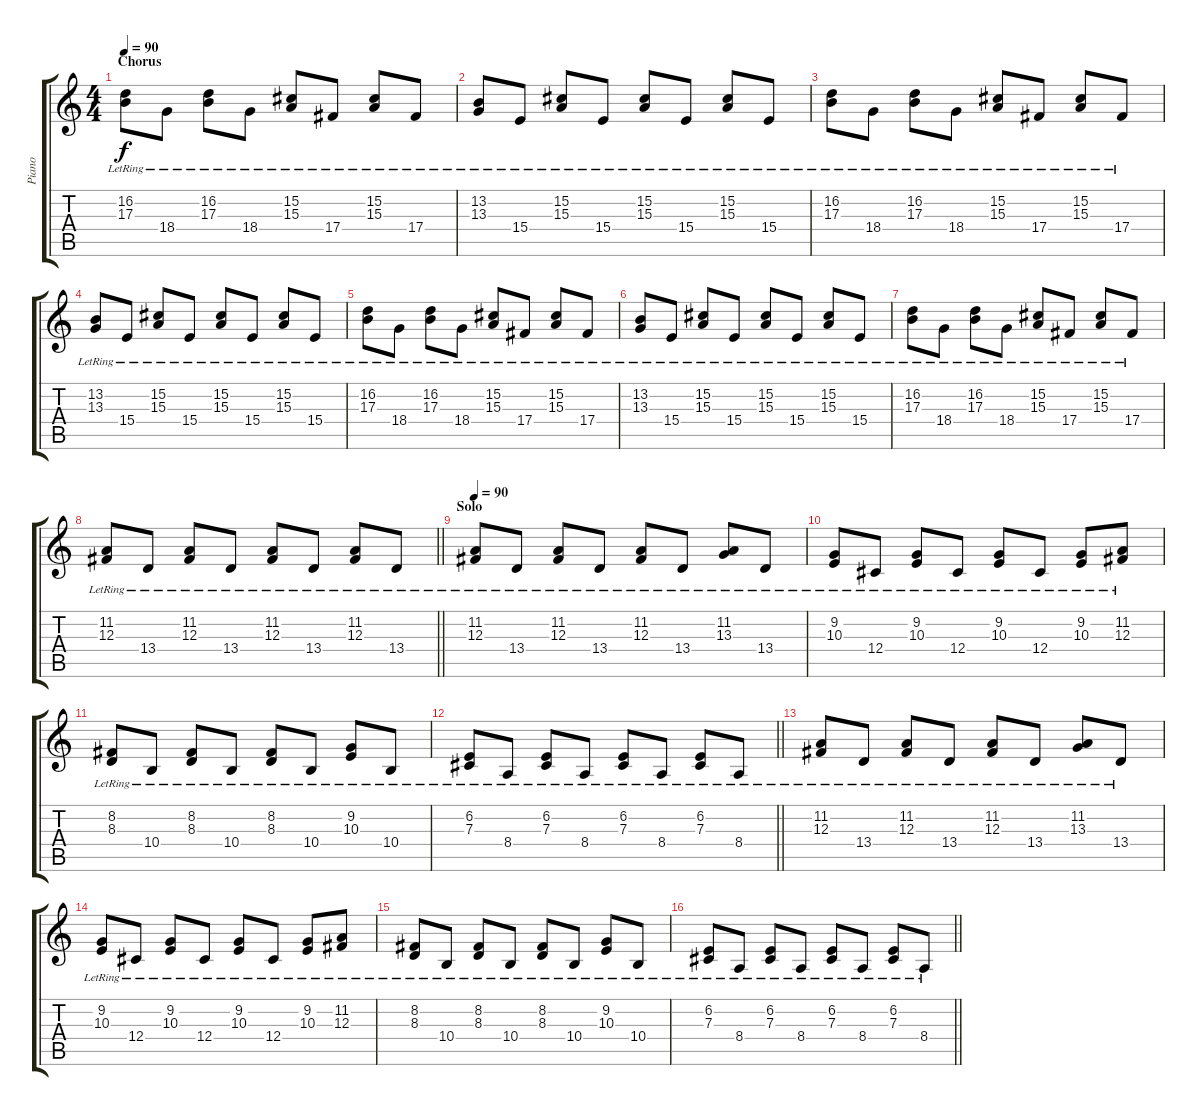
\track ("Piano" "Piano") {instrument acousticgrandpiano}
\staff {score tabs}
\tuning (Eb4 Bb3 Gb3 Db3 Ab2 Eb2) {hide}
\ts (4 4)
\section ("" "Chorus")
\tempo 90
\clef g2
\ks c
(16.2{lr} 17.3{lr}).8{dy f} 18.4{lr}.8 (16.2{lr} 17.3{lr}).8 18.4{lr}.8 (15.2{lr} 15.3{lr}).8 17.4{lr}.8 (15.2{lr} 15.3{lr}).8 17.4{lr}.8 |
(13.2{lr} 13.3{lr}).8 15.4{lr}.8 (15.2{lr} 15.3{lr}).8 15.4{lr}.8 (15.2{lr} 15.3{lr}).8 15.4{lr}.8 (15.2{lr} 15.3{lr}).8 15.4{lr}.8 |
(16.2{lr} 17.3{lr}).8 18.4{lr}.8 (16.2{lr} 17.3{lr}).8 18.4{lr}.8 (15.2{lr} 15.3{lr}).8 17.4{lr}.8 (15.2{lr} 15.3{lr}).8 17.4{lr}.8 |
(13.2{lr} 13.3{lr}).8 15.4{lr}.8 (15.2{lr} 15.3{lr}).8 15.4{lr}.8 (15.2{lr} 15.3{lr}).8 15.4{lr}.8 (15.2{lr} 15.3{lr}).8 15.4{lr}.8 |
(16.2{lr} 17.3{lr}).8 18.4{lr}.8 (16.2{lr} 17.3{lr}).8 18.4{lr}.8 (15.2{lr} 15.3{lr}).8 17.4{lr}.8 (15.2{lr} 15.3{lr}).8 17.4{lr}.8 |
(13.2{lr} 13.3{lr}).8 15.4{lr}.8 (15.2{lr} 15.3{lr}).8 15.4{lr}.8 (15.2{lr} 15.3{lr}).8 15.4{lr}.8 (15.2{lr} 15.3{lr}).8 15.4{lr}.8 |
(16.2{lr} 17.3{lr}).8 18.4{lr}.8 (16.2{lr} 17.3{lr}).8 18.4{lr}.8 (15.2{lr} 15.3{lr}).8 17.4{lr}.8 (15.2{lr} 15.3{lr}).8 17.4{lr}.8 |
\barLineRight lightlight
(11.2{lr} 12.3{lr}).8 13.4{lr}.8 (11.2{lr} 12.3{lr}).8 13.4{lr}.8 (11.2{lr} 12.3{lr}).8 13.4{lr}.8 (11.2{lr} 12.3{lr}).8 13.4{lr}.8 |
\section ("" "Solo")
\tempo 90
(11.2{lr} 12.3{lr}).8 13.4{lr}.8 (11.2{lr} 12.3{lr}).8 13.4{lr}.8 (11.2{lr} 12.3{lr}).8 13.4{lr}.8 (11.2{lr} 13.3{lr}).8 13.4{lr}.8 |
(9.2{lr} 10.3{lr}).8 12.4{lr}.8 (9.2{lr} 10.3{lr}).8 12.4{lr}.8 (9.2{lr} 10.3{lr}).8 12.4{lr}.8 (9.2{lr} 10.3{lr}).8 (11.2{lr} 12.3{lr}).8 |
(8.2{lr} 8.3{lr}).8 10.4{lr}.8 (8.2{lr} 8.3{lr}).8 10.4{lr}.8 (8.2{lr} 8.3{lr}).8 10.4{lr}.8 (9.2{lr} 10.3{lr}).8 10.4{lr}.8 |
\barLineRight lightlight
(6.2{lr} 7.3{lr}).8 8.4{lr}.8 (6.2{lr} 7.3{lr}).8 8.4{lr}.8 (6.2{lr} 7.3{lr}).8 8.4{lr}.8 (6.2{lr} 7.3{lr}).8 8.4{lr}.8 |
(11.2{lr} 12.3{lr}).8 13.4{lr}.8 (11.2{lr} 12.3{lr}).8 13.4{lr}.8 (11.2{lr} 12.3{lr}).8 13.4{lr}.8 (11.2{lr} 13.3{lr}).8 13.4{lr}.8 |
(9.2{lr} 10.3{lr}).8 12.4{lr}.8 (9.2{lr} 10.3{lr}).8 12.4{lr}.8 (9.2{lr} 10.3{lr}).8 12.4{lr}.8 (9.2{lr} 10.3{lr}).8 (11.2{lr} 12.3{lr}).8 |
(8.2{lr} 8.3{lr}).8 10.4{lr}.8 (8.2{lr} 8.3{lr}).8 10.4{lr}.8 (8.2{lr} 8.3{lr}).8 10.4{lr}.8 (9.2{lr} 10.3{lr}).8 10.4{lr}.8 |
\barLineRight lightlight
(6.2{lr} 7.3{lr}).8 8.4{lr}.8 (6.2{lr} 7.3{lr}).8 8.4{lr}.8 (6.2{lr} 7.3{lr}).8 8.4{lr}.8 (6.2{lr} 7.3{lr}).8 8.4{lr}.8
